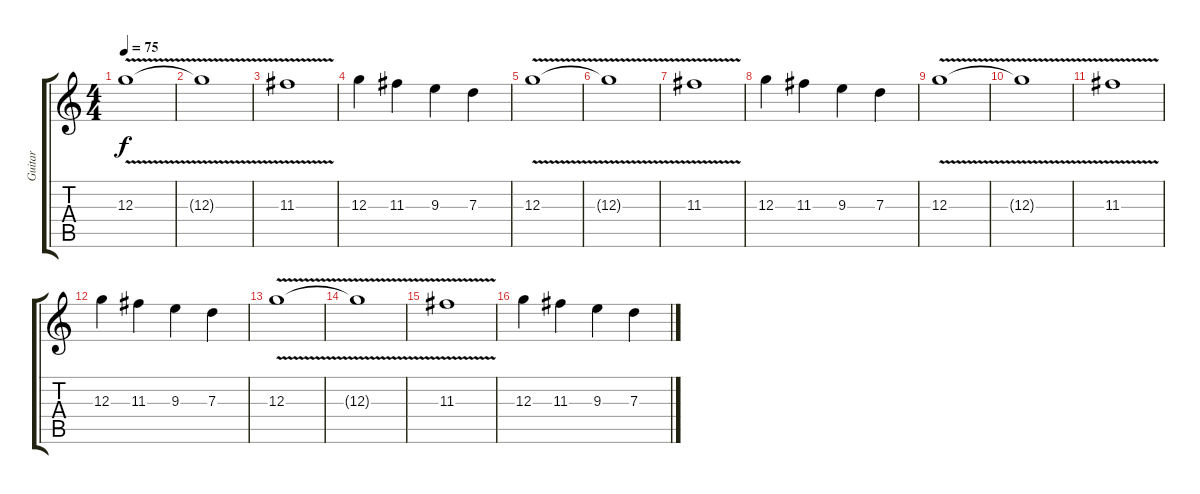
\track ("Guitar" "Guitar") {instrument overdrivenguitar}
\staff {score tabs}
\tuning (E4 B3 G3 D3 A2 E2) {hide}
\ts (4 4)
\tempo 75
\clef g2
\ks c
12.3{v}.1{dy f} |
12.3{t}.1 |
11.3{v}.1 |
12.3.4 11.3.4 9.3.4 7.3.4 |
12.3{v}.1 |
12.3{t}.1 |
11.3{v}.1 |
12.3.4 11.3.4 9.3.4 7.3.4 |
12.3{v}.1 |
12.3{t}.1 |
11.3{v}.1 |
12.3.4 11.3.4 9.3.4 7.3.4 |
12.3{v}.1 |
12.3{t}.1 |
11.3{v}.1 |
12.3.4 11.3.4 9.3.4 7.3.4
